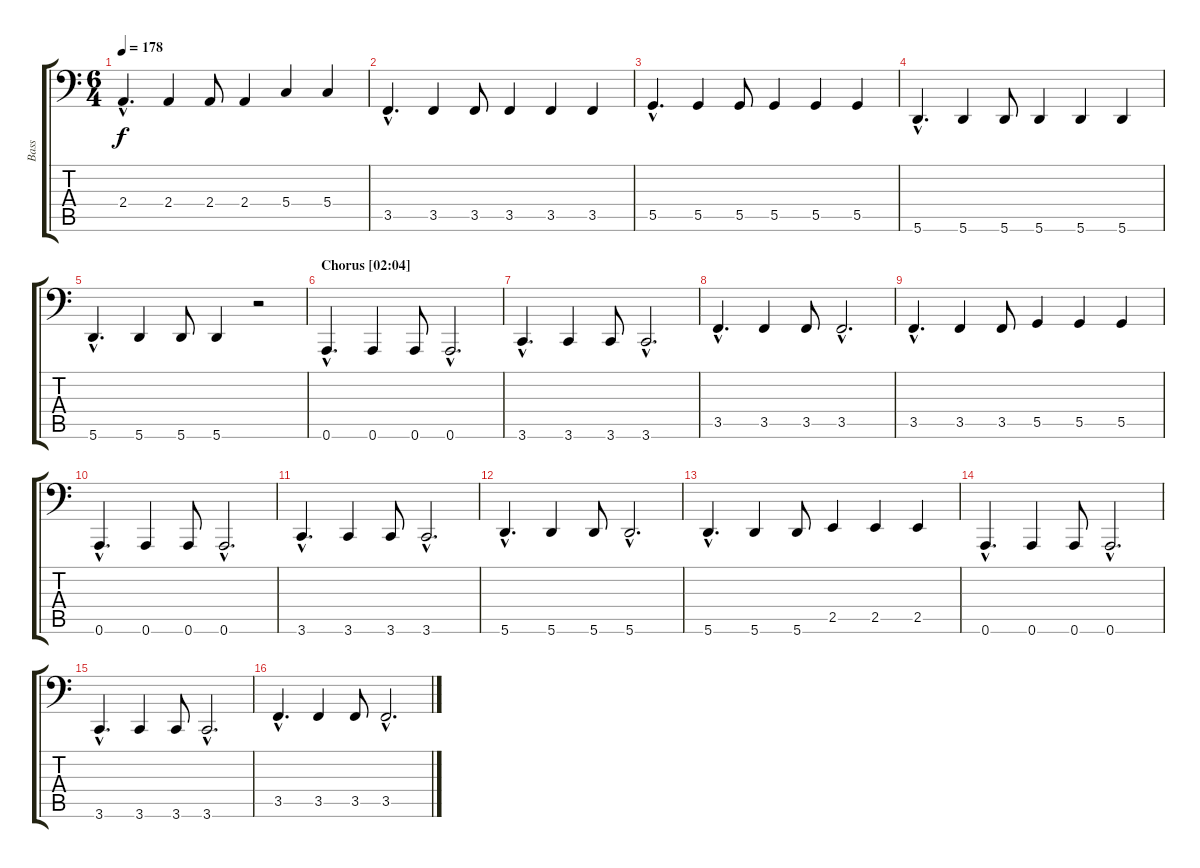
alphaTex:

\track ("Bass" "Bass") {instrument electricbassfinger}
\staff {score tabs}
\tuning (Bb2 F2 C2 G1 D1 A0) {hide}
\ts (6 4)
\tempo 178
\clef f4
\ks c
2.4{hac}.4{d dy f} 2.4.4 2.4.8 2.4.4 5.4.4 5.4.4 |
3.5{hac}.4{d} 3.5.4 3.5.8 3.5.4 3.5.4 3.5.4 |
5.5{hac}.4{d} 5.5.4 5.5.8 5.5.4 5.5.4 5.5.4 |
5.6{hac}.4{d} 5.6.4 5.6.8 5.6.4 5.6.4 5.6.4 |
5.6{hac}.4{d} 5.6.4 5.6.8 5.6.4 r.2 |
\section ("" "Chorus [02:04]")
0.6{hac}.4{d} 0.6.4 0.6.8 0.6{hac}.2{d} |
3.6{hac}.4{d} 3.6.4 3.6.8 3.6{hac}.2{d} |
3.5{hac}.4{d} 3.5.4 3.5.8 3.5{hac}.2{d} |
3.5{hac}.4{d} 3.5.4 3.5.8 5.5.4 5.5.4 5.5.4 |
0.6{hac}.4{d} 0.6.4 0.6.8 0.6{hac}.2{d} |
3.6{hac}.4{d} 3.6.4 3.6.8 3.6{hac}.2{d} |
5.6{hac}.4{d} 5.6.4 5.6.8 5.6{hac}.2{d} |
5.6{hac}.4{d} 5.6.4 5.6.8 2.5.4 2.5.4 2.5.4 |
\section ("" "")
0.6{hac}.4{d} 0.6.4 0.6.8 0.6{hac}.2{d} |
3.6{hac}.4{d} 3.6.4 3.6.8 3.6{hac}.2{d} |
3.5{hac}.4{d} 3.5.4 3.5.8 3.5{hac}.2{d}
